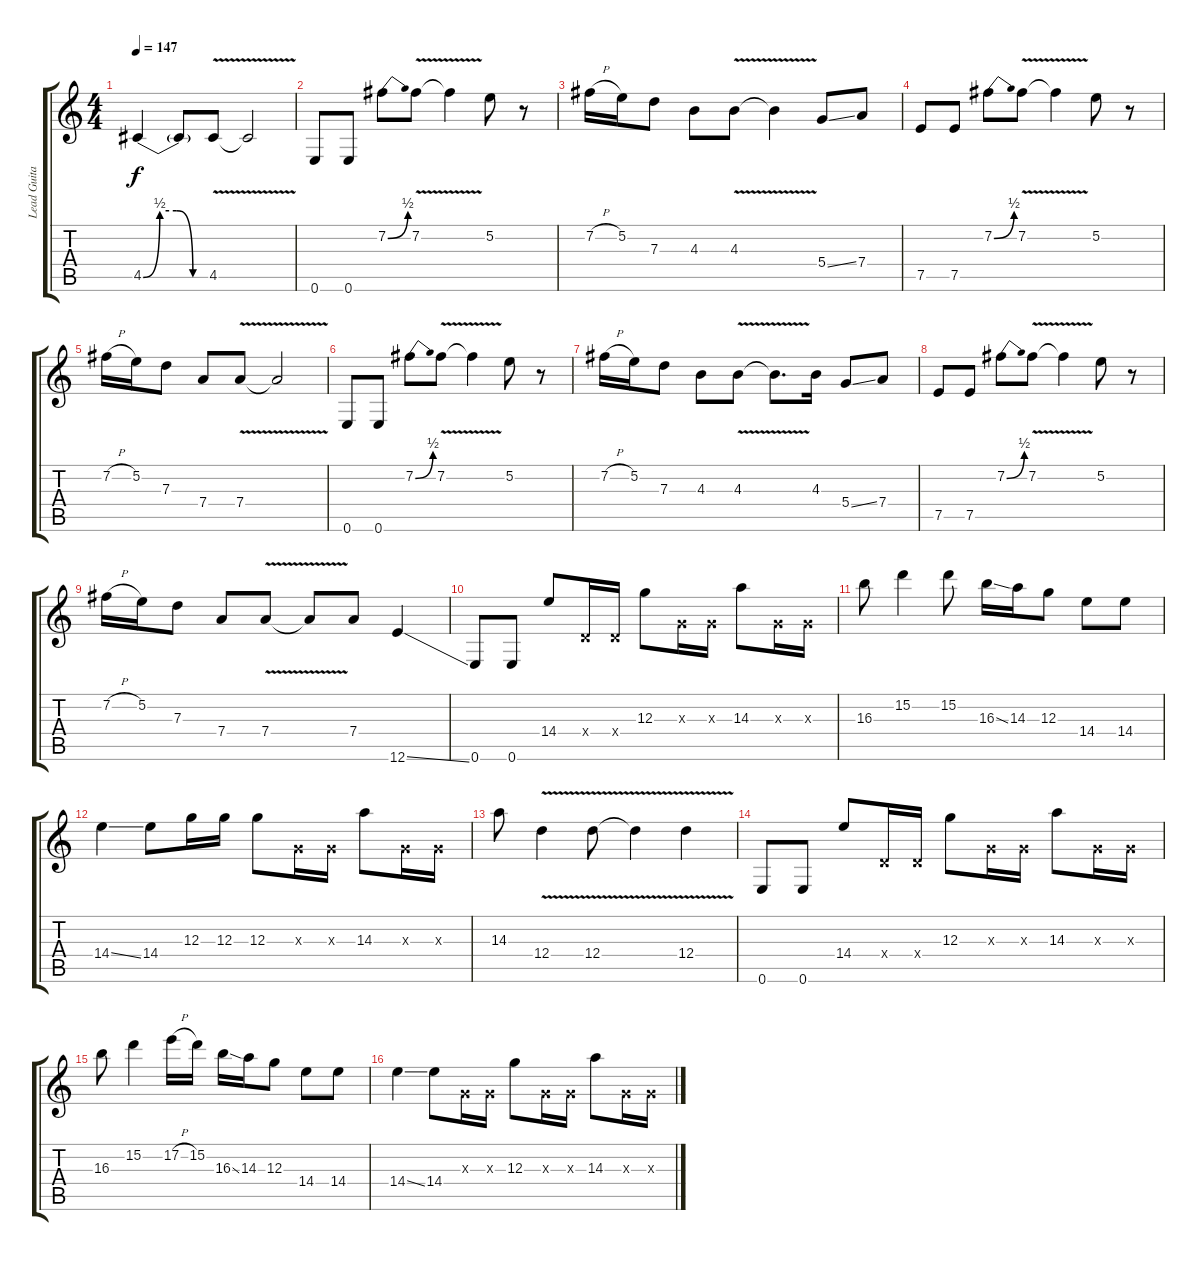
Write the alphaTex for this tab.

\track ("Lead Guitar" "Lead Guita") {instrument distortionguitar}
\staff {score tabs}
\tuning (E4 B3 G3 D3 A2 E2) {hide}
\ts (4 4)
\tempo 147
\clef g2
\ks c
4.5{be (custom 0 0 15 2 30 2 45 0 60 0)}.4{dy f} 4.5{t}.8 4.5{v}.8 4.5{t}.2 |
0.6.8 0.6.8 7.2{be (bend 0 0 60 2)}.8 7.2{v}.8 7.2{t}.4 5.2.8 r.8 |
7.2{h}.16 5.2.16 7.3.8 4.3.8 4.3{v}.8 4.3{t}.4 5.4{ss}.8 7.4.8 |
7.5.8 7.5.8 7.2{be (bend 0 0 60 2)}.8 7.2{v}.8 7.2{t}.4 5.2.8 r.8 |
7.2{h}.16 5.2.16 7.3.8 7.4.8 7.4{v}.8 7.4{t}.2 |
0.6.8 0.6.8 7.2{be (bend 0 0 60 2)}.8 7.2{v}.8 7.2{t}.4 5.2.8 r.8 |
7.2{h}.16 5.2.16 7.3.8 4.3.8 4.3{v}.8 4.3{t}.8{d} 4.3.16 5.4{ss}.8 7.4.8 |
7.5.8 7.5.8 7.2{be (bend 0 0 60 2)}.8 7.2{v}.8 7.2{t}.4 5.2.8 r.8 |
7.2{h}.16 5.2.16 7.3.8 7.4.8 7.4{v}.8 7.4{t}.8 7.4.8 12.6{ss}.4 |
0.6.8 0.6.8 14.4.8 0.4{x}.16 0.4{x}.16 12.3.8 0.3{x}.16 0.3{x}.16 14.3.8 0.3{x}.16 0.3{x}.16 |
16.3.8 15.2.4 15.2.8 16.3{ss}.16 14.3.16 12.3.8 14.4.8 14.4.8 |
14.4{ss}.4 14.4.8 12.3.16 12.3.16 12.3.8 0.3{x}.16 0.3{x}.16 14.3.8 0.3{x}.16 0.3{x}.16 |
14.3.8 12.4{v}.4 12.4{v}.8 12.4{t}.4 12.4{v}.4 |
0.6.8 0.6.8 14.4.8 0.4{x}.16 0.4{x}.16 12.3.8 0.3{x}.16 0.3{x}.16 14.3.8 0.3{x}.16 0.3{x}.16 |
16.3.8 15.2.4 17.2{h}.16 15.2.16 16.3{ss}.16 14.3.16 12.3.8 14.4.8 14.4.8 |
14.4{ss}.4 14.4.8 0.3{x}.16 0.3{x}.16 12.3.8 0.3{x}.16 0.3{x}.16 14.3.8 0.3{x}.16 0.3{x}.16
